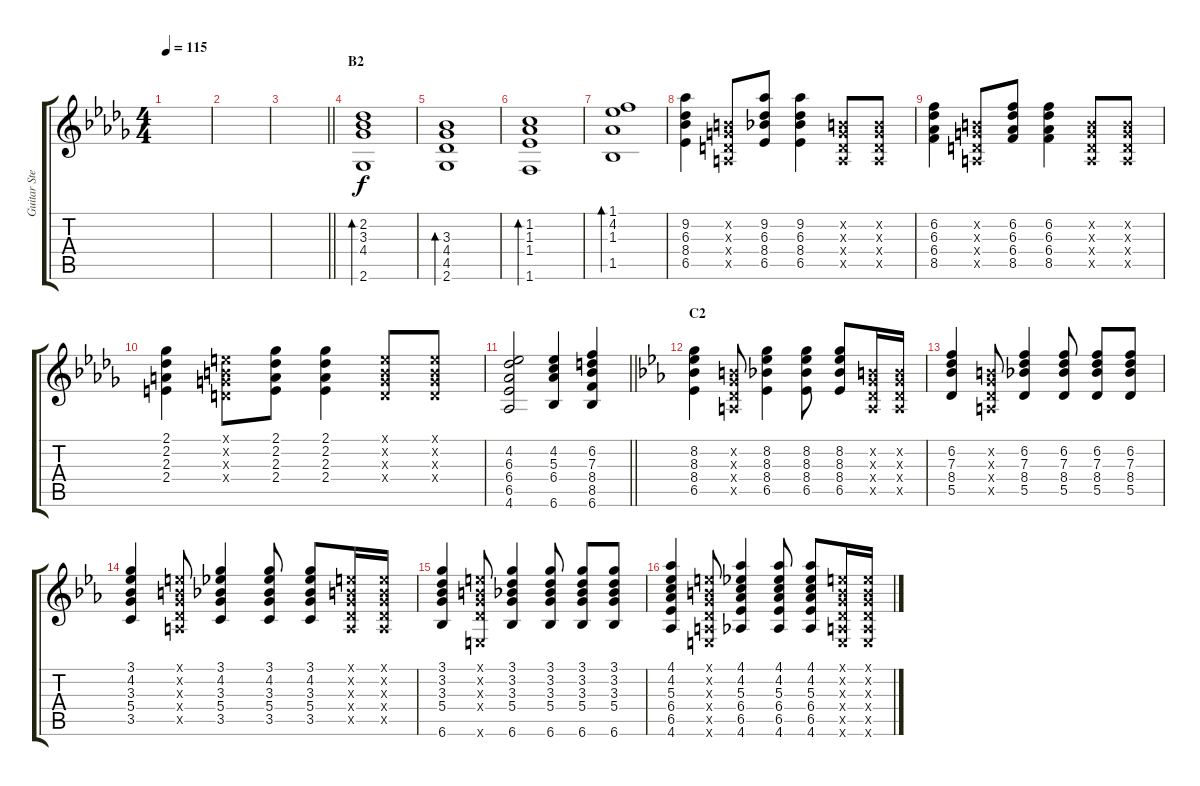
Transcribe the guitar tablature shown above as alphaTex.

\track ("Guitar Steel" "Guitar Ste") {instrument acousticguitarsteel}
\staff {score tabs}
\tuning (E4 B3 G3 D3 A2 E2) {hide}
\ts (4 4)
\tempo 115
\clef g2
\ks db
|
|
\barLineRight lightlight
|
\section ("" "B2")
(2.2 3.3 4.4 2.6).1{bd 120 volume 9 balance 14} |
(3.3 4.4 4.5 2.6).1{bd 120} |
(1.2 1.3 1.4 1.6).1{bd 120} |
(1.1 4.2 1.3 1.5).1{bd 120} |
(9.2 6.3 8.4 6.5).4 (0.2{x} 0.3{x} 0.4{x} 0.5{x}).8 (9.2 6.3 8.4 6.5).8 (9.2 6.3 8.4 6.5).4 (0.2{x} 0.3{x} 0.4{x} 0.5{x}).8 (0.2{x} 0.3{x} 0.4{x} 0.5{x}).8 |
(6.2 6.3 6.4 8.5).4 (0.2{x} 0.3{x} 0.4{x} 0.5{x}).8 (6.2 6.3 6.4 8.5).8 (6.2 6.3 6.4 8.5).4 (0.2{x} 0.3{x} 0.4{x} 0.5{x}).8 (0.2{x} 0.3{x} 0.4{x} 0.5{x}).8 |
(2.1 2.2 2.3 2.4).4 (0.1{x} 0.2{x} 0.3{x} 0.4{x}).8 (2.1 2.2 2.3 2.4).8 (2.1 2.2 2.3 2.4).4 (0.1{x} 0.2{x} 0.3{x} 0.4{x}).8 (0.1{x} 0.2{x} 0.3{x} 0.4{x}).8 |
\barLineRight lightlight
(4.2 6.3 6.4 6.5 4.6).2 (4.2 5.3 6.4 6.6).4 (6.2 7.3 8.4 8.5 6.6).4 |
\section ("" "C2")
\ks eb
(8.2 8.3 8.4 6.5).4{volume 10} (0.2{x} 0.3{x} 0.4{x} 0.5{x}).8 (8.2 8.3 8.4 6.5).4 (8.2 8.3 8.4 6.5).8 (8.2 8.3 8.4 6.5).8 (0.2{x} 0.3{x} 0.4{x} 0.5{x}).16 (0.2{x} 0.3{x} 0.4{x} 0.5{x}).16 |
(6.2 7.3 8.4 5.5).4 (0.2{x} 0.3{x} 0.4{x} 0.5{x}).8 (6.2 7.3 8.4 5.5).4 (6.2 7.3 8.4 5.5).8 (6.2 7.3 8.4 5.5).8 (6.2 7.3 8.4 5.5).8 |
(3.1 4.2 3.3 5.4 3.5).4 (0.1{x} 0.2{x} 0.3{x} 0.4{x} 0.5{x}).8 (3.1 4.2 3.3 5.4 3.5).4 (3.1 4.2 3.3 5.4 3.5).8 (3.1 4.2 3.3 5.4 3.5).8 (0.1{x} 0.2{x} 0.3{x} 0.4{x} 0.5{x}).16 (0.1{x} 0.2{x} 0.3{x} 0.4{x} 0.5{x}).16 |
(3.1 3.2 3.3 5.4 6.6).4 (0.1{x} 0.2{x} 0.3{x} 0.4{x} 0.6{x}).8 (3.1 3.2 3.3 5.4 6.6).4 (3.1 3.2 3.3 5.4 6.6).8 (3.1 3.2 3.3 5.4 6.6).8 (3.1 3.2 3.3 5.4 6.6).8 |
(4.1 4.2 5.3 6.4 6.5 4.6).4 (0.1{x} 0.2{x} 0.3{x} 0.4{x} 0.5{x} 0.6{x}).8 (4.1 4.2 5.3 6.4 6.5 4.6).4 (4.1 4.2 5.3 6.4 6.5 4.6).8 (4.1 4.2 5.3 6.4 6.5 4.6).8 (0.1{x} 0.2{x} 0.3{x} 0.4{x} 0.5{x} 0.6{x}).16 (0.1{x} 0.2{x} 0.3{x} 0.4{x} 0.5{x} 0.6{x}).16
